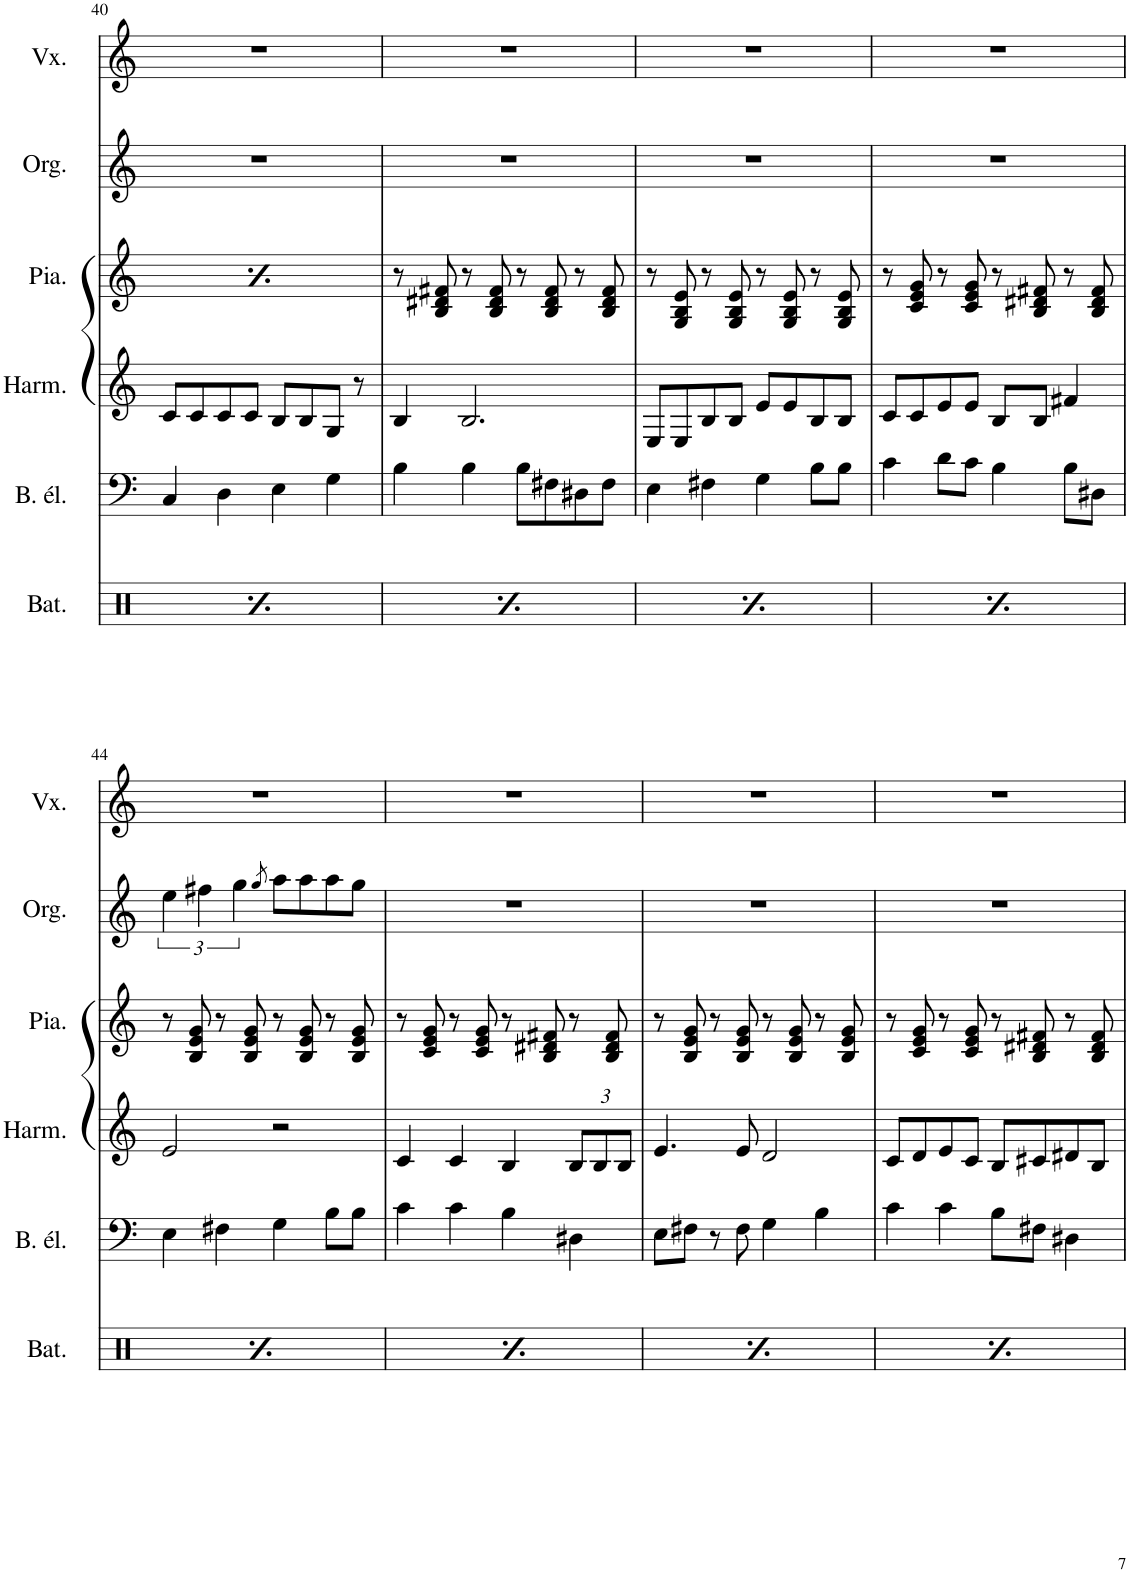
**kern	**kern	**kern	**kern	**kern	**kern
*part6	*part5	*part4	*part3	*part2	*part1
*staff6	*staff5	*staff4	*staff3	*staff2	*staff1
*I"Batterie	*I"Basse électrique	*I"Harmonium	*I"Accordéon	*I"Orgue	*I"Voix
*I'Bat.	*I'B. él.	*I'Harm.	*I'Acc.	*I'Org.	*I'Vx.
!!LO:PB:g=z
*clefX	*clefF4	*clefG2	*clefG2	*clefG2	*clefG2
*	*Trd7c12	*	*	*	*
*k[]	*k[]	*k[]	*k[]	*k[]	*k[]
*M4/4	*M4/4	*M4/4	*M4/4	*M4/4	*M4/4
*met(c)	*met(c)	*met(c)	*met(c)	*met(c)	*met(c)
=40	=40	=40	=40	=40	=40
*^	*	*	*	*	*
4r	4Rf\	4C/	8c/L	4r	1r	1r
.	.	.	8c/	.	.	.
4Rgg/	4r	4D\	8c/	4d/ 4f/ 4a/	.	.
.	.	.	8c/J	.	.	.
4r	4Rf\	4E\	8B/L	4r	.	.
.	.	.	8B/	.	.	.
4Rgg/	4r	4G\	8G/J	4d/ 4f/ 4a/	.	.
.	.	.	8r	.	.	.
=41	=41	=41	=41	=41	=41	=41
4r	4Rf\	4B\	4B/	8r	1r	1r
.	.	.	.	8B/ 8d#X/ 8f#X/	.	.
4Rgg/	4r	4B\	2.B/	8r	.	.
.	.	.	.	8B/ 8d#/ 8f#/	.	.
4r	4Rf\	8B\L	.	8r	.	.
.	.	8F#X\	.	8B/ 8d#/ 8f#/	.	.
4Rgg/	4r	8D#X\	.	8r	.	.
.	.	8F#\J	.	8B/ 8d#/ 8f#/	.	.
=42	=42	=42	=42	=42	=42	=42
4r	4Rf\	4E\	8E/L	8r	1r	1r
.	.	.	8E/	8G/ 8B/ 8e/	.	.
4Rgg/	4r	4F#X\	8B/	8r	.	.
.	.	.	8B/J	8G/ 8B/ 8e/	.	.
4r	4Rf\	4G\	8e/L	8r	.	.
.	.	.	8e/	8G/ 8B/ 8e/	.	.
4Rgg/	4r	8B\L	8B/	8r	.	.
.	.	8B\J	8B/J	8G/ 8B/ 8e/	.	.
=43	=43	=43	=43	=43	=43	=43
4r	4Rf\	4c\	8c/L	8r	1r	1r
.	.	.	8c/	8c/ 8e/ 8g/	.	.
4Rgg/	4r	8d\L	8e/	8r	.	.
.	.	8c\J	8e/J	8c/ 8e/ 8g/	.	.
4r	4Rf\	4B\	8B/L	8r	.	.
.	.	.	8B/J	8B/ 8d#X/ 8f#X/	.	.
4Rgg/	4r	8B\L	4f#X/	8r	.	.
.	.	8D#X\J	.	8B/ 8d#/ 8f#/	.	.
!!LO:LB:g=z
=44	=44	=44	=44	=44	=44	=44
4r	4Rf\	4E\	2e/	8r	6ee\	1r
.	.	.	.	8B/ 8e/ 8g/	.	.
.	.	.	.	.	6ff#X\	.
4Rgg/	4r	4F#X\	.	8r	.	.
.	.	.	.	.	6gg\	.
.	.	.	.	8B/ 8e/ 8g/	.	.
.	.	.	.	.	8qgg/	.
4r	4Rf\	4G\	2r	8r	8aa\L	.
.	.	.	.	8B/ 8e/ 8g/	8aa\	.
4Rgg/	4r	8B\L	.	8r	8aa\	.
.	.	8B\J	.	8B/ 8e/ 8g/	8gg\J	.
=45	=45	=45	=45	=45	=45	=45
4r	4Rf\	4c\	4c/	8r	1r	1r
.	.	.	.	8c/ 8e/ 8g/	.	.
4Rgg/	4r	4c\	4c/	8r	.	.
.	.	.	.	8c/ 8e/ 8g/	.	.
4r	4Rf\	4B\	4B/	8r	.	.
.	.	.	.	8B/ 8d#X/ 8f#X/	.	.
*	*	*	*Xbrackettup	*	*	*
4Rgg/	4r	4D#X\	12B/L	8r	.	.
.	.	.	12B/	.	.	.
.	.	.	.	8B/ 8d#/ 8f#/	.	.
.	.	.	12B/J	.	.	.
=46	=46	=46	=46	=46	=46	=46
4r	4Rf\	8E\L	4.e/	8r	1r	1r
.	.	8F#X\J	.	8B/ 8e/ 8g/	.	.
4Rgg/	4r	8r	.	8r	.	.
.	.	8F#\	8e/	8B/ 8e/ 8g/	.	.
4r	4Rf\	4G\	2d/	8r	.	.
.	.	.	.	8B/ 8e/ 8g/	.	.
4Rgg/	4r	4B\	.	8r	.	.
.	.	.	.	8B/ 8e/ 8g/	.	.
=47	=47	=47	=47	=47	=47	=47
4r	4Rf\	4c\	8c/L	8r	1r	1r
.	.	.	8d/	8c/ 8e/ 8g/	.	.
4Rgg/	4r	4c\	8e/	8r	.	.
.	.	.	8c/J	8c/ 8e/ 8g/	.	.
4r	4Rf\	8B\L	8B/L	8r	.	.
.	.	8F#X\J	8c#X/	8B/ 8d#X/ 8f#X/	.	.
4Rgg/	4r	4D#X\	8d#X/	8r	.	.
.	.	.	8B/J	8B/ 8d#/ 8f#/	.	.
*v	*v	*	*	*	*	*
=	=	=	=	=	=
*-	*-	*-	*-	*-	*-
